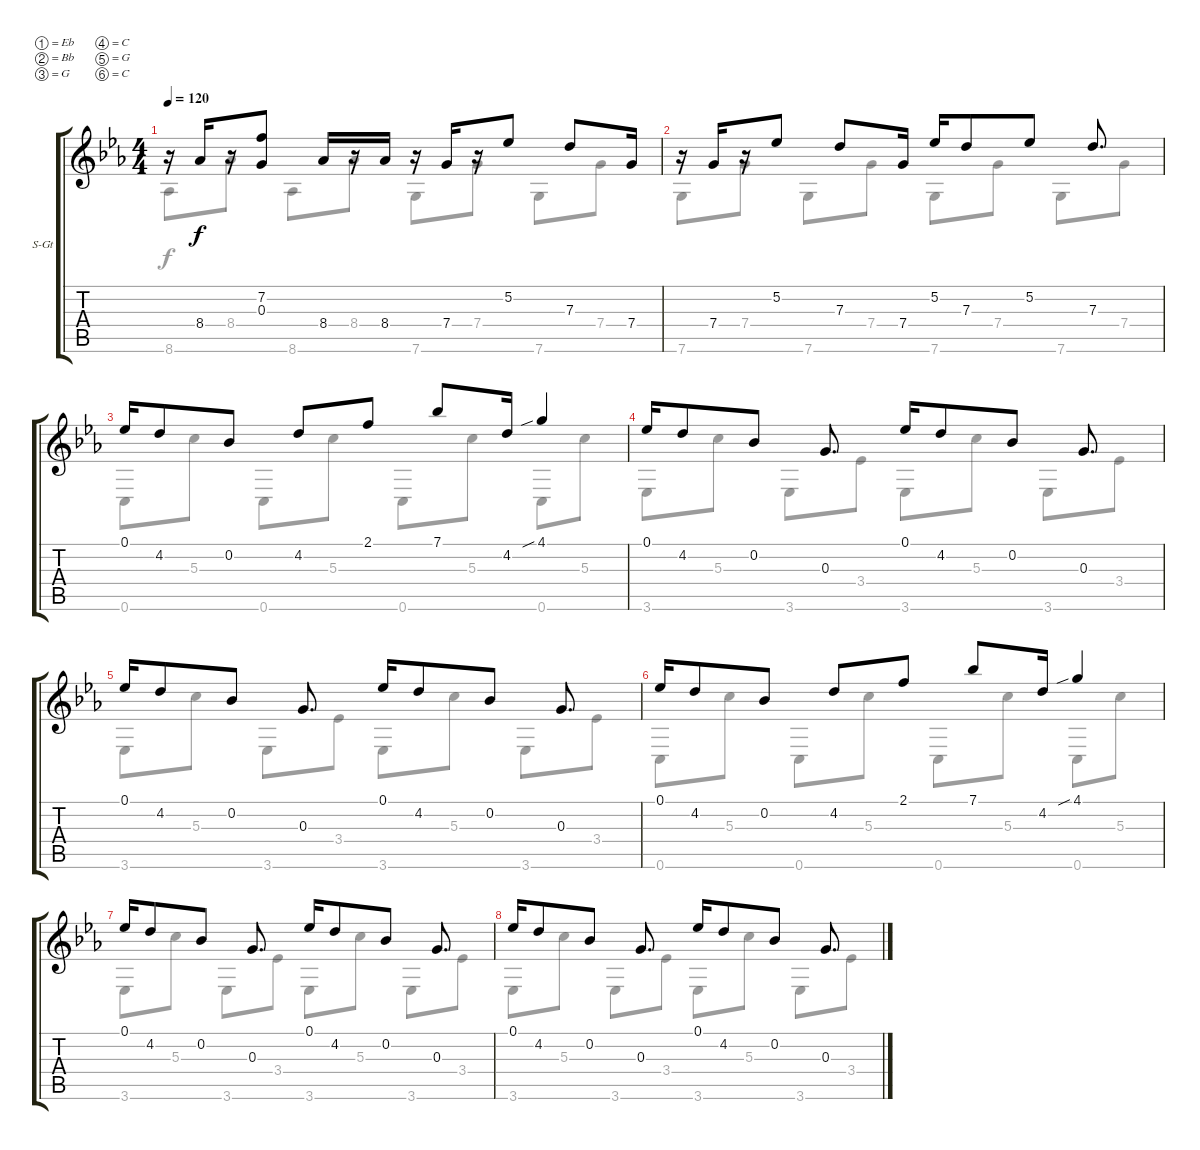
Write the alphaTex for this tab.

\bracketExtendMode groupsimilarinstruments
\firstSystemTrackNameOrientation horizontal
\otherSystemsTrackNameOrientation horizontal
\track ("Track 1" "S-Gt") {instrument acousticguitarsteel}
\staff {score tabs}
\tuning (Eb4 Bb3 G3 C3 G2 C2)
\voice
\ts (4 4)
\tempo 120
\clef g2
\ks cminor
r.16{dy f} 8.4.16 r.16 (7.2 0.3).8 8.4.16 r.16 8.4.16 r.16 7.4.16 r.16 5.2.8 7.3.8 7.4.16 |
r.16 7.4.16 r.16 5.2.8 7.3.8 7.4.16 5.2.16 7.3.8 5.2.8 7.3.8{d} |
0.1.16 4.2.8 0.2.8 4.2.8 2.1.8 7.1.8 4.2.16 4.1{sib}.4 |
0.1.16 4.2.8 0.2.8 0.3.8{d} 0.1.16 4.2.8 0.2.8 0.3.8{d} |
0.1.16 4.2.8 0.2.8 0.3.8{d} 0.1.16 4.2.8 0.2.8 0.3.8{d} |
0.1.16 4.2.8 0.2.8 4.2.8 2.1.8 7.1.8 4.2.16 4.1{sib}.4 |
0.1.16 4.2.8 0.2.8 0.3.8{d} 0.1.16 4.2.8 0.2.8 0.3.8{d} |
0.1.16 4.2.8 0.2.8 0.3.8{d} 0.1.16 4.2.8 0.2.8 0.3.8{d}
\voice
\clef g2
\ottava regular
\simile none
\ks cminor
8.6.8{dy f} 8.4.8 8.6.8 8.4.8 7.6.8 7.4.8 7.6.8 7.4.8 |
7.6.8 7.4.8 7.6.8 7.4.8 7.6.8 7.4.8 7.6.8 7.4.8 |
0.6.8 5.3.8 0.6.8 5.3.8 0.6.8 5.3.8 0.6.8 5.3.8 |
3.6.8 5.3.8 3.6.8 3.4.8 3.6.8 5.3.8 3.6.8 3.4.8 |
3.6.8 5.3.8 3.6.8 3.4.8 3.6.8 5.3.8 3.6.8 3.4.8 |
0.6.8 5.3.8 0.6.8 5.3.8 0.6.8 5.3.8 0.6.8 5.3.8 |
3.6.8 5.3.8 3.6.8 3.4.8 3.6.8 5.3.8 3.6.8 3.4.8 |
3.6.8 5.3.8 3.6.8 3.4.8 3.6.8 5.3.8 3.6.8 3.4.8
